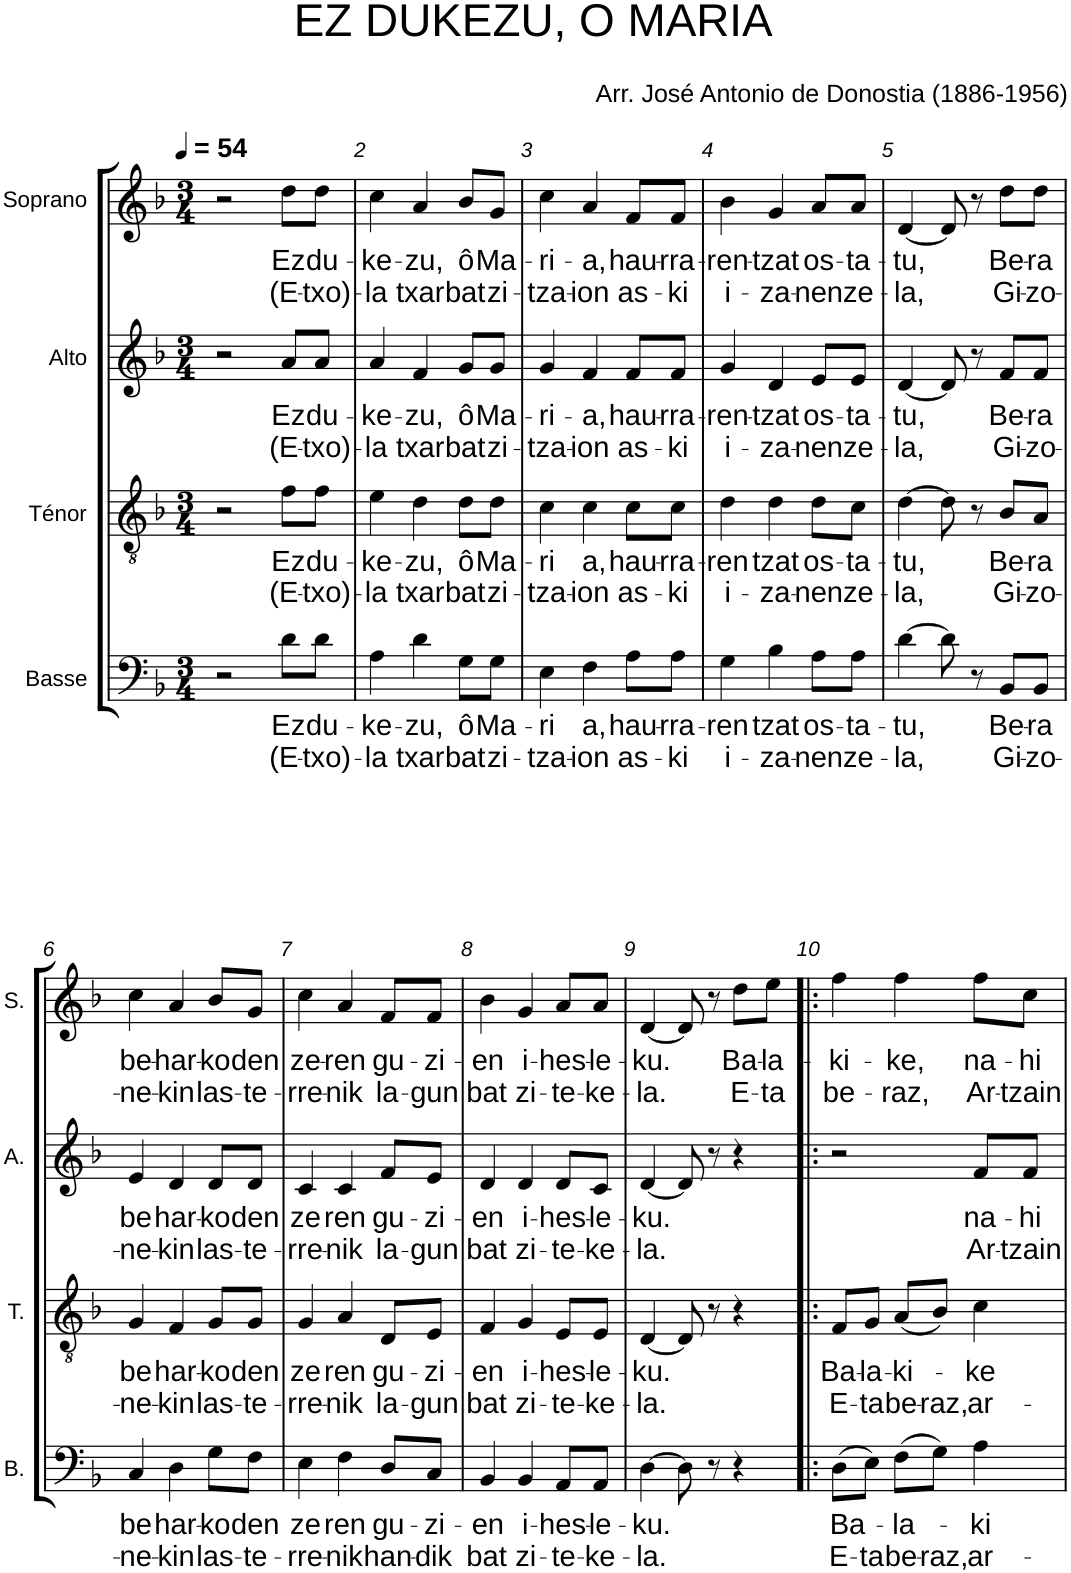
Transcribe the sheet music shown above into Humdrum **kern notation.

**kern	**text	**text	**kern	**text	**text	**kern	**text	**text	**kern	**text	**text
*part4	*part4	*part4	*part3	*part3	*part3	*part2	*part2	*part2	*part1	*part1	*part1
*staff4	*staff4	*staff4	*staff3	*staff3	*staff3	*staff2	*staff2	*staff2	*staff1	*staff1	*staff1
*I"Basse	*	*	*I"Ténor	*	*	*I"Alto	*	*	*I"Soprano	*	*
*I'B.	*	*	*I'T.	*	*	*I'A.	*	*	*I'S.	*	*
*clefF4	*	*	*clefGv2	*	*	*clefG2	*	*	*clefG2	*	*
*k[b-]	*	*	*k[b-]	*	*	*k[b-]	*	*	*k[b-]	*	*
*M3/4	*	*	*M3/4	*	*	*M3/4	*	*	*M3/4	*	*
*MM54	*	*	*MM54	*	*	*MM54	*	*	*MM54	*	*
=1	=1	=1	=1	=1	=1	=1	=1	=1	=1	=1	=1
2r	.	.	2r	.	.	2r	.	.	2r	.	.
!	!LO:LY:b	!LO:LY:b	!	!LO:LY:b	!LO:LY:b	!	!LO:LY:b	!LO:LY:b	!	!LO:LY:b	!LO:LY:b
8d\L	Ez	(E-	8f\L	Ez	(E-	8a/L	Ez	(E-	8dd\L	Ez	(E-
!	!LO:LY:b	!LO:LY:b	!	!LO:LY:b	!LO:LY:b	!	!LO:LY:b	!LO:LY:b	!	!LO:LY:b	!LO:LY:b
8d\J	du-	-txo)-	8f\J	du-	-txo)-	8a/J	du-	-txo)-	8dd\J	du-	-txo)-
=2	=2	=2	=2	=2	=2	=2	=2	=2	=2	=2	=2
!	!LO:LY:b	!LO:LY:b	!	!LO:LY:b	!LO:LY:b	!	!LO:LY:b	!LO:LY:b	!	!LO:LY:b	!LO:LY:b
4A\	-ke-	-la	4e\	-ke-	-la	4a/	-ke-	-la	4cc\	-ke-	-la
!	!LO:LY:b	!LO:LY:b	!	!LO:LY:b	!LO:LY:b	!	!LO:LY:b	!LO:LY:b	!	!LO:LY:b	!LO:LY:b
4d\	-zu,	txar	4d\	-zu,	txar	4f/	-zu,	txar	4a/	-zu,	txar
!	!LO:LY:b	!LO:LY:b	!	!LO:LY:b	!LO:LY:b	!	!LO:LY:b	!LO:LY:b	!	!LO:LY:b	!LO:LY:b
8G\L	ô	bat	8d\L	ô	bat	8g/L	ô	bat	8b-/L	ô	bat
!	!LO:LY:b	!LO:LY:b	!	!LO:LY:b	!LO:LY:b	!	!LO:LY:b	!LO:LY:b	!	!LO:LY:b	!LO:LY:b
8G\J	Ma-	zi-	8d\J	Ma-	zi-	8g/J	Ma-	zi-	8g/J	Ma-	zi-
=3	=3	=3	=3	=3	=3	=3	=3	=3	=3	=3	=3
!	!LO:LY:b	!LO:LY:b	!	!LO:LY:b	!LO:LY:b	!	!LO:LY:b	!LO:LY:b	!	!LO:LY:b	!LO:LY:b
4E\	-ri	-tza-	4c\	-ri	-tza-	4g/	-ri-	-tza-	4cc\	-ri-	-tza-
!	!LO:LY:b	!LO:LY:b	!	!LO:LY:b	!LO:LY:b	!	!LO:LY:b	!LO:LY:b	!	!LO:LY:b	!LO:LY:b
4F\	-a,	-ion	4c\	-a,	-ion	4f/	-a,	-ion	4a/	-a,	-ion
!	!LO:LY:b	!LO:LY:b	!	!LO:LY:b	!LO:LY:b	!	!LO:LY:b	!LO:LY:b	!	!LO:LY:b	!LO:LY:b
8A\L	hau-	as-	8c\L	hau-	as-	8f/L	hau-	as-	8f/L	hau-	as-
!	!LO:LY:b	!LO:LY:b	!	!LO:LY:b	!LO:LY:b	!	!LO:LY:b	!LO:LY:b	!	!LO:LY:b	!LO:LY:b
8A\J	-rra-	-ki	8c\J	-rra-	-ki	8f/J	-rra-	-ki	8f/J	-rra-	-ki
=4	=4	=4	=4	=4	=4	=4	=4	=4	=4	=4	=4
!	!LO:LY:b	!LO:LY:b	!	!LO:LY:b	!LO:LY:b	!	!LO:LY:b	!LO:LY:b	!	!LO:LY:b	!LO:LY:b
4G\	-ren	i-	4d\	-ren	i-	4g/	-ren-	i-	4b-\	-ren-	i-
!	!LO:LY:b	!LO:LY:b	!	!LO:LY:b	!LO:LY:b	!	!LO:LY:b	!LO:LY:b	!	!LO:LY:b	!LO:LY:b
4B-\	-tzat	-za-	4d\	-tzat	-za-	4d/	-tzat	-za-	4g/	-tzat	-za-
!	!LO:LY:b	!LO:LY:b	!	!LO:LY:b	!LO:LY:b	!	!LO:LY:b	!LO:LY:b	!	!LO:LY:b	!LO:LY:b
8A\L	os-	-nen	8d\L	os-	-nen	8e/L	os-	-nen	8a/L	os-	-nen
!	!LO:LY:b	!LO:LY:b	!	!LO:LY:b	!LO:LY:b	!	!LO:LY:b	!LO:LY:b	!	!LO:LY:b	!LO:LY:b
8A\J	-ta-	ze-	8c\J	-ta-	ze-	8e/J	-ta-	ze-	8a/J	-ta-	ze-
=5	=5	=5	=5	=5	=5	=5	=5	=5	=5	=5	=5
!	!LO:LY:b	!LO:LY:b	!	!LO:LY:b	!LO:LY:b	!	!LO:LY:b	!LO:LY:b	!	!LO:LY:b	!LO:LY:b
[4d\	-tu,	-la,	[4d\	-tu,	-la,	[4d/	-tu,	-la,	[4d/	-tu,	-la,
8d\]	.	.	8d\]	.	.	8d/]	.	.	8d/]	.	.
8r	.	.	8r	.	.	8r	.	.	8r	.	.
!	!LO:LY:b	!LO:LY:b	!	!LO:LY:b	!LO:LY:b	!	!LO:LY:b	!LO:LY:b	!	!LO:LY:b	!LO:LY:b
8BB-/L	Be-	Gi-	8B-/L	Be-	Gi-	8f/L	Be-	Gi-	8dd\L	Be-	Gi-
!	!LO:LY:b	!LO:LY:b	!	!LO:LY:b	!LO:LY:b	!	!LO:LY:b	!LO:LY:b	!	!LO:LY:b	!LO:LY:b
8BB-/J	-ra	-zo-	8A/J	-ra	-zo-	8f/J	-ra	-zo-	8dd\J	-ra	-zo-
!!LO:LB:g=z
=6	=6	=6	=6	=6	=6	=6	=6	=6	=6	=6	=6
!	!LO:LY:b	!LO:LY:b	!	!LO:LY:b	!LO:LY:b	!	!LO:LY:b	!LO:LY:b	!	!LO:LY:b	!LO:LY:b
4C/	be	-ne-	4G/	be	-ne-	4e/	be	-ne-	4cc\	be-	-ne-
!	!LO:LY:b	!LO:LY:b	!	!LO:LY:b	!LO:LY:b	!	!LO:LY:b	!LO:LY:b	!	!LO:LY:b	!LO:LY:b
4D\	-har-	-kin	4F/	-har-	-kin	4d/	-har-	-kin	4a/	-har-	-kin
!	!LO:LY:b	!LO:LY:b	!	!LO:LY:b	!LO:LY:b	!	!LO:LY:b	!LO:LY:b	!	!LO:LY:b	!LO:LY:b
8G\L	-ko	las-	8G/L	-ko	las-	8d/L	-ko	las-	8b-/L	-ko	las-
!	!LO:LY:b	!LO:LY:b	!	!LO:LY:b	!LO:LY:b	!	!LO:LY:b	!LO:LY:b	!	!LO:LY:b	!LO:LY:b
8F\J	den	-te-	8G/J	den	-te-	8d/J	den	-te-	8g/J	den	-te-
=7	=7	=7	=7	=7	=7	=7	=7	=7	=7	=7	=7
!	!LO:LY:b	!LO:LY:b	!	!LO:LY:b	!LO:LY:b	!	!LO:LY:b	!LO:LY:b	!	!LO:LY:b	!LO:LY:b
4E\	ze	-rre-	4G/	ze	-rre-	4c/	ze	-rre-	4cc\	ze-	-rre-
!	!LO:LY:b	!LO:LY:b	!	!LO:LY:b	!LO:LY:b	!	!LO:LY:b	!LO:LY:b	!	!LO:LY:b	!LO:LY:b
4F\	-ren	-nik	4A/	-ren	-nik	4c/	-ren	-nik	4a/	-ren	-nik
!	!LO:LY:b	!LO:LY:b	!	!LO:LY:b	!LO:LY:b	!	!LO:LY:b	!LO:LY:b	!	!LO:LY:b	!LO:LY:b
8D/L	gu-	han-	8D/L	gu-	la-	8f/L	gu-	la-	8f/L	gu-	la-
!	!LO:LY:b	!LO:LY:b	!	!LO:LY:b	!LO:LY:b	!	!LO:LY:b	!LO:LY:b	!	!LO:LY:b	!LO:LY:b
8C/J	-zi-	-dik	8E/J	-zi-	-gun	8e/J	-zi-	-gun	8f/J	-zi-	-gun
=8	=8	=8	=8	=8	=8	=8	=8	=8	=8	=8	=8
!	!LO:LY:b	!LO:LY:b	!	!LO:LY:b	!LO:LY:b	!	!LO:LY:b	!LO:LY:b	!	!LO:LY:b	!LO:LY:b
4BB-/	-en	bat	4F/	-en	bat	4d/	-en	bat	4b-\	-en	bat
!	!LO:LY:b	!LO:LY:b	!	!LO:LY:b	!LO:LY:b	!	!LO:LY:b	!LO:LY:b	!	!LO:LY:b	!LO:LY:b
4BB-/	i-	zi-	4G/	i-	zi-	4d/	i-	zi-	4g/	i-	zi-
!	!LO:LY:b	!LO:LY:b	!	!LO:LY:b	!LO:LY:b	!	!LO:LY:b	!LO:LY:b	!	!LO:LY:b	!LO:LY:b
8AA/L	-hes-	-te-	8E/L	-hes-	-te-	8d/L	-hes-	-te-	8a/L	-hes-	-te-
!	!LO:LY:b	!LO:LY:b	!	!LO:LY:b	!LO:LY:b	!	!LO:LY:b	!LO:LY:b	!	!LO:LY:b	!LO:LY:b
8AA/J	-le-	-ke-	8E/J	-le-	-ke-	8c/J	-le-	-ke-	8a/J	-le-	-ke-
=9	=9	=9	=9	=9	=9	=9	=9	=9	=9	=9	=9
!	!LO:LY:b	!LO:LY:b	!	!LO:LY:b	!LO:LY:b	!	!LO:LY:b	!LO:LY:b	!	!LO:LY:b	!LO:LY:b
[4D\	-ku.	la.	[4D/	-ku.	la.	[4d/	-ku.	la.	[4d/	-ku.	la.
8D\]	.	.	8D/]	.	.	8d/]	.	.	8d/]	.	.
8r	.	.	8r	.	.	8r	.	.	8r	.	.
!	!	!	!	!	!	!	!	!	!	!LO:LY:b	!LO:LY:b
4r	.	.	4r	.	.	4r	.	.	8dd\L	Ba-	E-
!	!	!	!	!	!	!	!	!	!	!LO:LY:b	!LO:LY:b
.	.	.	.	.	.	.	.	.	8ee\J	-la-	-ta
=10!|:	=10!|:	=10!|:	=10!|:	=10!|:	=10!|:	=10!|:	=10!|:	=10!|:	=10!|:	=10!|:	=10!|:
!	!LO:LY:b	!LO:LY:b	!	!LO:LY:b	!LO:LY:b	!	!	!	!	!LO:LY:b	!LO:LY:b
(8D\L	Ba-	E-	8F/L	Ba-	E-	2r	.	.	4ff\	-ki-	be-
!	!	!LO:LY:b	!	!LO:LY:b	!LO:LY:b	!	!	!	!	!	!
8E\J)	.	-ta	8G/J	-la-	-ta	.	.	.	.	.	.
!	!LO:LY:b	!LO:LY:b	!	!LO:LY:b	!LO:LY:b	!	!	!	!	!LO:LY:b	!LO:LY:b
(8F\L	-la-	be-	(8A/L	-ki-	be-	.	.	.	4ff\	-ke,	-raz,
!	!	!LO:LY:b	!	!	!LO:LY:b	!	!	!	!	!	!
8G\J)	.	-raz,	8B-/J)	.	-raz,	.	.	.	.	.	.
!	!LO:LY:b	!LO:LY:b	!	!LO:LY:b	!LO:LY:b	!	!LO:LY:b	!LO:LY:b	!	!LO:LY:b	!LO:LY:b
4A\	-ki	ar-	4c\	-ke	ar-	8f/L	na-	Ar-	8ff\L	na-	Ar-
!	!	!	!	!	!	!	!LO:LY:b	!LO:LY:b	!	!LO:LY:b	!LO:LY:b
.	.	.	.	.	.	8f/J	-hi	-tzain	8cc\J	-hi	-tzain
=	=	=	=	=	=	=	=	=	=	=	=
*-	*-	*-	*-	*-	*-	*-	*-	*-	*-	*-	*-
